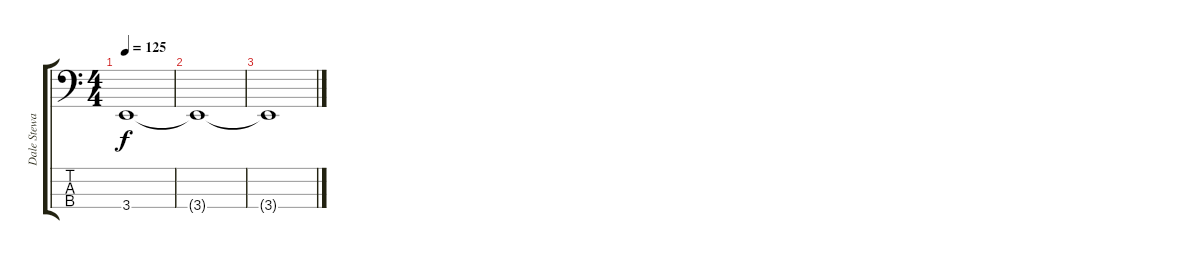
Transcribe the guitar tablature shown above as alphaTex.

\track ("Dale Stewart - Bass" "Dale Stewa") {instrument electricbasspick}
\staff {score tabs}
\tuning (Gb2 Db2 Ab1 Db1) {hide}
\ts (4 4)
\tempo 125
\clef f4
\ks c
3.4{t}.1{dy f} |
3.4{t}.1 |
3.4{t}.1
